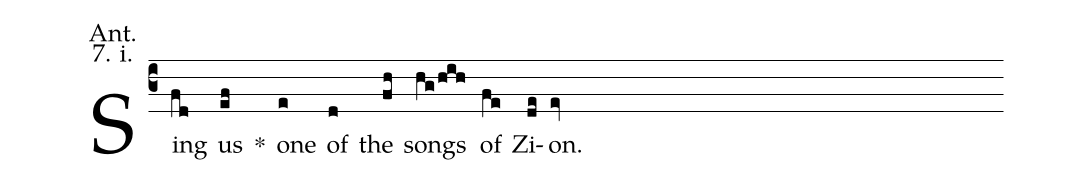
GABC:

annotation: Ant.;
annotation: 7. i.;
%%
(c3) Sing(fd) us(ef) <sp>*</sp>() one(e) of(d) the(fh) songs(hg/hih) of(fe) Zi(de)on.(ev)
